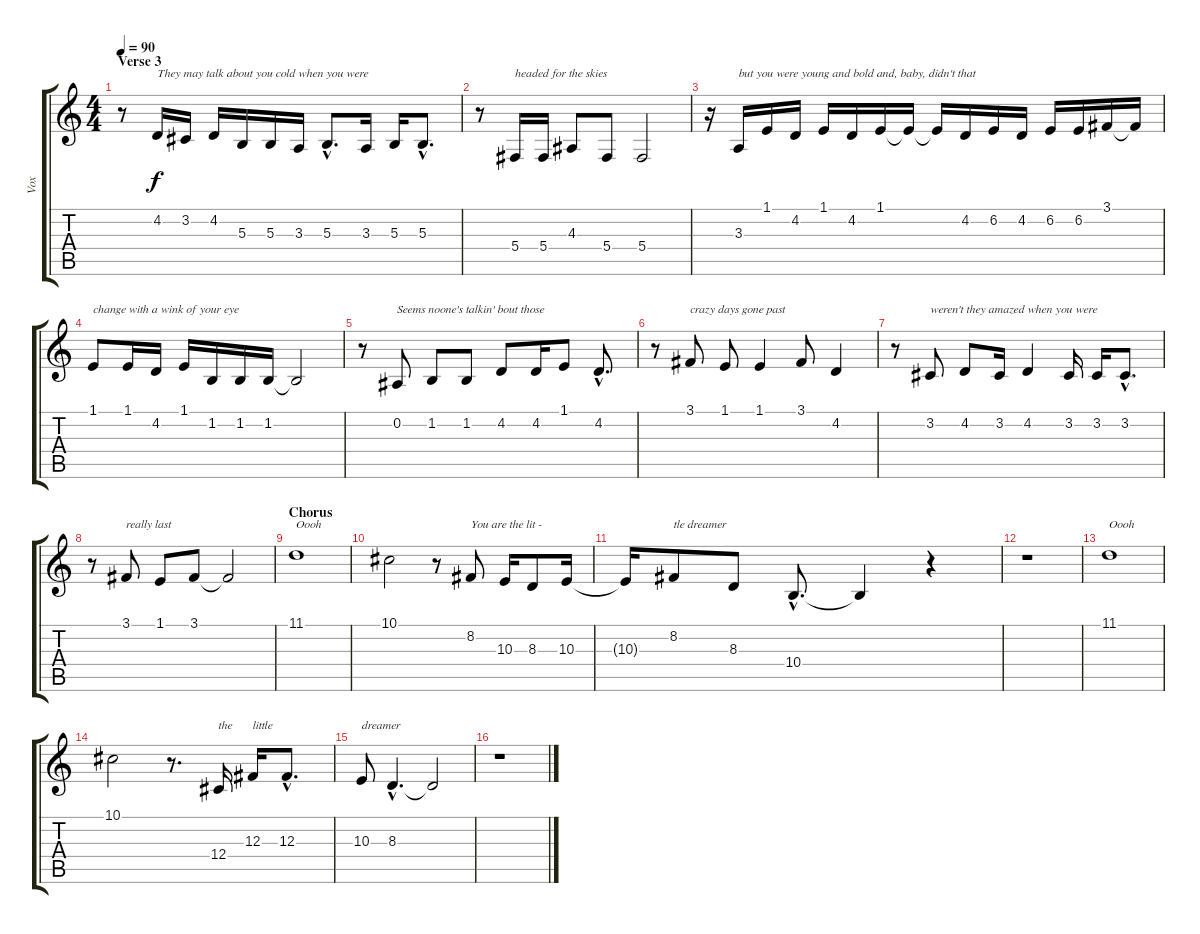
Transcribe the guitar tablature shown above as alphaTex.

\track ("Vox" "Vox") {instrument altosax}
\staff {score tabs}
\tuning (Eb4 Bb3 Gb3 Db3 Ab2 Eb2) {hide}
\ts (4 4)
\section ("" "Verse 3")
\tempo 90
\clef g2
\ks c
r.8{dy f} 4.2.16{txt "They may talk about you cold when you were"} 3.2.16 4.2.16 5.3.16 5.3.16 3.3.16 5.3{hac}.8{d} 3.3.16 5.3.16 5.3{hac}.8{d} |
r.8 5.4.16{txt "headed for the skies"} 5.4.16 4.3.8 5.4.8 5.4.2 |
r.16 3.3.16{txt "but you were young and bold and, baby, didn't that"} 1.1.16 4.2.16 1.1.16 4.2.16 1.1.16 1.1{t}.16 1.1{t}.16 4.2.16 6.2.16 4.2.16 6.2.16 6.2.16 3.1.16 3.1{t}.16 |
1.1.8{txt "change with a wink of your eye"} 1.1.16 4.2.16 1.1.16 1.2.16 1.2.16 1.2.16 1.2{t}.2 |
r.8 0.2.8{txt "Seems noone's talkin' bout those"} 1.2.8 1.2.8 4.2.8 4.2.16 1.1.8 4.2{hac}.8{d} |
r.8 3.1.8{txt "crazy days gone past"} 1.1.8 1.1.4 3.1.8 4.2.4 |
r.8 3.2.8{txt "weren't they amazed when you were"} 4.2.8 3.2.16 4.2.4 3.2.16 3.2.16 3.2{hac}.8{d} |
r.8 3.1.8{txt "really last"} 1.1.8 3.1.8 3.1{t}.2 |
\section ("" "Chorus")
11.1.1{txt "Oooh"} |
10.1.2 r.8 8.2.8{txt "You are the lit -"} 10.3.16 8.3.8 10.3.16 |
10.3{t}.16 8.2.8{txt "tle dreamer"} 8.3.8 10.4{hac}.8{d} 10.4{t}.4 r.4 |
r.1 |
11.1.1{txt "Oooh"} |
10.1.2 r.8{d} 12.4.16{txt "the"} 12.3.16{txt "little"} 12.3{hac}.8{d} |
10.3.8{txt "dreamer"} 8.3{hac}.4{d} 8.3{t}.2 |
r.1
